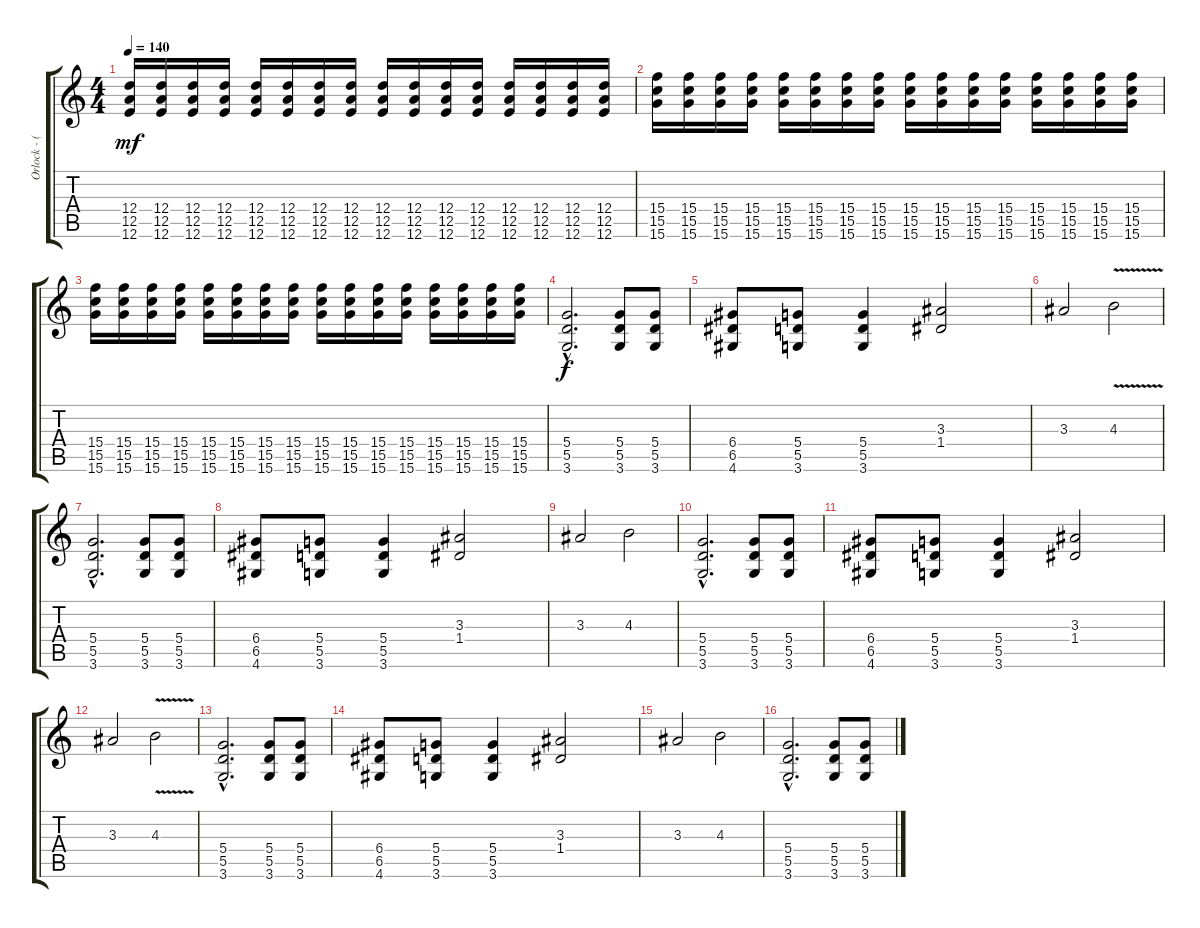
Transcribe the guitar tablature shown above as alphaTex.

\track ("Orlock - (All Leads)" "Orlock - (") {instrument distortionguitar}
\staff {score tabs}
\tuning (E4 B3 G3 D3 A2 E2) {hide}
\ts (4 4)
\tempo 140
\clef g2
\ks c
(12.4 12.5 12.6).16{dy mf} (12.4 12.5 12.6).16 (12.4 12.5 12.6).16 (12.4 12.5 12.6).16 (12.4 12.5 12.6).16 (12.4 12.5 12.6).16 (12.4 12.5 12.6).16 (12.4 12.5 12.6).16 (12.4 12.5 12.6).16 (12.4 12.5 12.6).16 (12.4 12.5 12.6).16 (12.4 12.5 12.6).16 (12.4 12.5 12.6).16 (12.4 12.5 12.6).16 (12.4 12.5 12.6).16 (12.4 12.5 12.6).16 |
(15.4 15.5 15.6).16 (15.4 15.5 15.6).16 (15.4 15.5 15.6).16 (15.4 15.5 15.6).16 (15.4 15.5 15.6).16 (15.4 15.5 15.6).16 (15.4 15.5 15.6).16 (15.4 15.5 15.6).16 (15.4 15.5 15.6).16 (15.4 15.5 15.6).16 (15.4 15.5 15.6).16 (15.4 15.5 15.6).16 (15.4 15.5 15.6).16 (15.4 15.5 15.6).16 (15.4 15.5 15.6).16 (15.4 15.5 15.6).16 |
(15.4 15.5 15.6).16 (15.4 15.5 15.6).16 (15.4 15.5 15.6).16 (15.4 15.5 15.6).16 (15.4 15.5 15.6).16 (15.4 15.5 15.6).16 (15.4 15.5 15.6).16 (15.4 15.5 15.6).16 (15.4 15.5 15.6).16 (15.4 15.5 15.6).16 (15.4 15.5 15.6).16 (15.4 15.5 15.6).16 (15.4 15.5 15.6).16 (15.4 15.5 15.6).16 (15.4 15.5 15.6).16 (15.4 15.5 15.6).16 |
(5.4{hac} 5.5{hac} 3.6{hac}).2{d dy f} (5.4 5.5 3.6).8 (5.4 5.5 3.6).8 |
(6.4 6.5 4.6).8 (5.4 5.5 3.6).8 (5.4 5.5 3.6).4 (3.3 1.4).2 |
3.3.2 4.3{v}.2 |
(5.4{hac} 5.5{hac} 3.6{hac}).2{d} (5.4 5.5 3.6).8 (5.4 5.5 3.6).8 |
(6.4 6.5 4.6).8 (5.4 5.5 3.6).8 (5.4 5.5 3.6).4 (3.3 1.4).2 |
3.3.2 4.3.2 |
(5.4{hac} 5.5{hac} 3.6{hac}).2{d} (5.4 5.5 3.6).8 (5.4 5.5 3.6).8 |
(6.4 6.5 4.6).8 (5.4 5.5 3.6).8 (5.4 5.5 3.6).4 (3.3 1.4).2 |
3.3.2 4.3{v}.2 |
(5.4{hac} 5.5{hac} 3.6{hac}).2{d} (5.4 5.5 3.6).8 (5.4 5.5 3.6).8 |
(6.4 6.5 4.6).8 (5.4 5.5 3.6).8 (5.4 5.5 3.6).4 (3.3 1.4).2 |
3.3.2 4.3.2 |
(5.4{hac} 5.5{hac} 3.6{hac}).2{d} (5.4 5.5 3.6).8 (5.4 5.5 3.6).8
